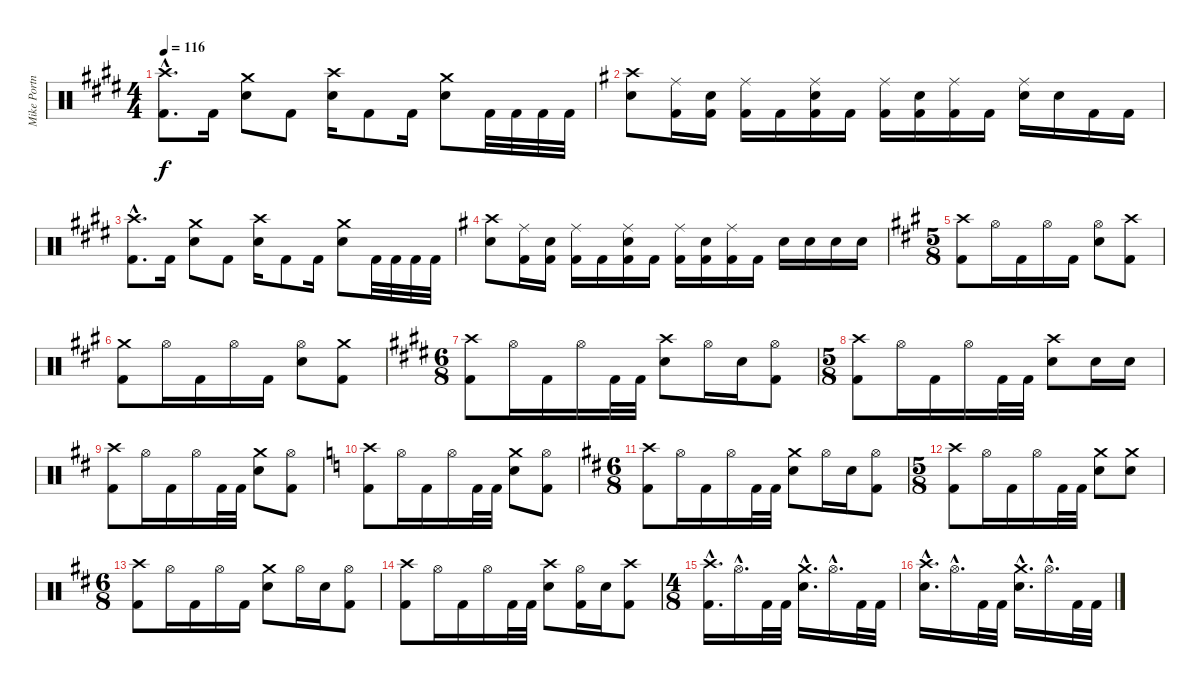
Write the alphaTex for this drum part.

\track ("Mike Portnoy - Drums" "Mike Portn") {instrument percussion}
\staff {score}
\articulation defaults
\ts (4 4)
\tempo 116
\clef neutral
\ks e
("Crash high (hit)"{hac} "Kick (hit) 2"{hac}).8{d dy f} "Kick (hit) 2".16 ("Snare (hit) 2" "Crash medium (hit)").8 "Kick (hit) 2".8 ("Snare (hit) 2" "Crash high (hit)").16 "Kick (hit) 2".8 "Kick (hit) 2".16 ("Snare (hit) 2" "Crash medium (hit)").8 "Kick (hit) 2".32 "Kick (hit) 2".32 "Kick (hit) 2".32 "Kick (hit) 2".32 |
\ks g
("Snare (hit) 2" "Crash high (hit)").8 ("Ride (middle)" "Kick (hit) 2").16 ("Snare (hit) 2" "Kick (hit) 2").16 ("Ride (middle)" "Kick (hit) 2").16 "Kick (hit) 2".16 ("Snare (hit) 2" "Ride (middle)" "Kick (hit) 2").16 "Kick (hit) 2".16 ("Ride (middle)" "Kick (hit) 2").16 ("Snare (hit) 2" "Kick (hit) 2").16 ("Ride (middle)" "Kick (hit) 2").16 "Kick (hit) 2".16 ("Snare (hit) 2" "Ride (middle)").16 "Snare (hit) 2".16 "Kick (hit) 2".16 "Kick (hit) 2".16 |
\ks e
("Crash high (hit)"{hac} "Kick (hit) 2"{hac}).8{d} "Kick (hit) 2".16 ("Snare (hit) 2" "Crash medium (hit)").8 "Kick (hit) 2".8 ("Snare (hit) 2" "Crash high (hit)").16 "Kick (hit) 2".8 "Kick (hit) 2".16 ("Snare (hit) 2" "Crash medium (hit)").8 "Kick (hit) 2".32 "Kick (hit) 2".32 "Kick (hit) 2".32 "Kick (hit) 2".32 |
\ks g
("Snare (hit) 2" "Crash high (hit)").8 ("Ride (middle)" "Kick (hit) 2").16 ("Snare (hit) 2" "Kick (hit) 2").16 ("Ride (middle)" "Kick (hit) 2").16 "Kick (hit) 2".16 ("Snare (hit) 2" "Ride (middle)" "Kick (hit) 2").16 "Kick (hit) 2".16 ("Ride (middle)" "Kick (hit) 2").16 ("Snare (hit) 2" "Kick (hit) 2").16 ("Ride (middle)" "Kick (hit) 2").16 "Kick (hit) 2".16 "Snare (hit) 2".16 "Snare (hit) 2".16 "Snare (hit) 2".16 "Snare (hit) 2".16 |
\ts (5 8)
\ks a
("Crash high (hit)" "Kick (hit) 2").8 "Hi-Hat (open)".16 "Kick (hit) 2".16 "Hi-Hat (open)".16 "Kick (hit) 2".16 ("Snare (hit) 2" "Hi-Hat (open)").8 ("Crash high (hit)" "Kick (hit) 2").8 |
("Crash medium (hit)" "Kick (hit) 2").8 "Hi-Hat (open)".16 "Kick (hit) 2".16 "Hi-Hat (open)".16 "Kick (hit) 2".16 ("Snare (hit) 2" "Hi-Hat (open)").8 ("Crash medium (hit)" "Kick (hit) 2").8 |
\ts (6 8)
\ks e
("Crash high (hit)" "Kick (hit) 2").8 "Hi-Hat (open)".16 "Kick (hit) 2".16 "Hi-Hat (open)".16 "Kick (hit) 2".32 "Kick (hit) 2".32 ("Snare (hit) 2" "Crash high (hit)").8 "Hi-Hat (open)".16 "Snare (hit) 2".16 ("Hi-Hat (open)" "Kick (hit) 2").8 |
\ts (5 8)
("Crash high (hit)" "Kick (hit) 2").8 "Hi-Hat (open)".16 "Kick (hit) 2".16 "Hi-Hat (open)".16 "Kick (hit) 2".32 "Kick (hit) 2".32 ("Snare (hit) 2" "Crash high (hit)").8 "Snare (hit) 2".16 "Snare (hit) 2".16 |
\ks d
("Crash high (hit)" "Kick (hit) 2").8 "Hi-Hat (open)".16 "Kick (hit) 2".16 "Hi-Hat (open)".16 "Kick (hit) 2".32 "Kick (hit) 2".32 ("Snare (hit) 2" "Crash medium (hit)").8 ("Hi-Hat (open)" "Kick (hit) 2").8 |
\ks c
("Crash high (hit)" "Kick (hit) 2").8 "Hi-Hat (open)".16 "Kick (hit) 2".16 "Hi-Hat (open)".16 "Kick (hit) 2".32 "Kick (hit) 2".32 ("Snare (hit) 2" "Crash medium (hit)").8 ("Hi-Hat (open)" "Kick (hit) 2").8 |
\ts (6 8)
\ks d
("Crash high (hit)" "Kick (hit) 2").8 "Hi-Hat (open)".16 "Kick (hit) 2".16 "Hi-Hat (open)".16 "Kick (hit) 2".32 "Kick (hit) 2".32 ("Snare (hit) 2" "Crash medium (hit)").8 "Hi-Hat (open)".16 "Snare (hit) 2".16 ("Hi-Hat (open)" "Kick (hit) 2").8 |
\ts (5 8)
("Crash high (hit)" "Kick (hit) 2").8 "Hi-Hat (open)".16 "Kick (hit) 2".16 "Hi-Hat (open)".16 "Kick (hit) 2".32 "Kick (hit) 2".32 ("Snare (hit) 2" "Crash medium (hit)").8 ("Snare (hit) 2" "Crash medium (hit)").8 |
\ts (6 8)
("Crash high (hit)" "Kick (hit) 2").8 "Hi-Hat (open)".16 "Kick (hit) 2".16 "Hi-Hat (open)".16 "Kick (hit) 2".16 ("Snare (hit) 2" "Crash medium (hit)").8 "Hi-Hat (open)".16 "Snare (hit) 2".16 ("Hi-Hat (open)" "Kick (hit) 2").8 |
("Crash high (hit)" "Kick (hit) 2").8 "Hi-Hat (open)".16 "Kick (hit) 2".16 "Hi-Hat (open)".16 "Kick (hit) 2".32 "Kick (hit) 2".32 ("Snare (hit) 2" "Crash high (hit)").8 ("Hi-Hat (open)" "Kick (hit) 2").16 "Snare (hit) 2".16 ("Crash high (hit)" "Kick (hit) 2").8 |
\ts (4 8)
("Crash high (hit)"{hac} "Kick (hit) 2"{hac}).16{d} "Hi-Hat (open)"{hac}.16{d} "Kick (hit) 2".32 "Kick (hit) 2".32 ("Snare (hit) 2"{hac} "Crash medium (hit)"{hac}).16{d} "Hi-Hat (open)"{hac}.16{d} "Kick (hit) 2".32 "Kick (hit) 2".32 |
("Snare (hit) 2"{hac} "Crash high (hit)"{hac}).16{d} "Hi-Hat (open)"{hac}.16{d} "Kick (hit) 2".32 "Kick (hit) 2".32 ("Snare (hit) 2"{hac} "Crash medium (hit)"{hac}).16{d} "Hi-Hat (open)"{hac}.16{d} "Kick (hit) 2".32 "Kick (hit) 2".32
